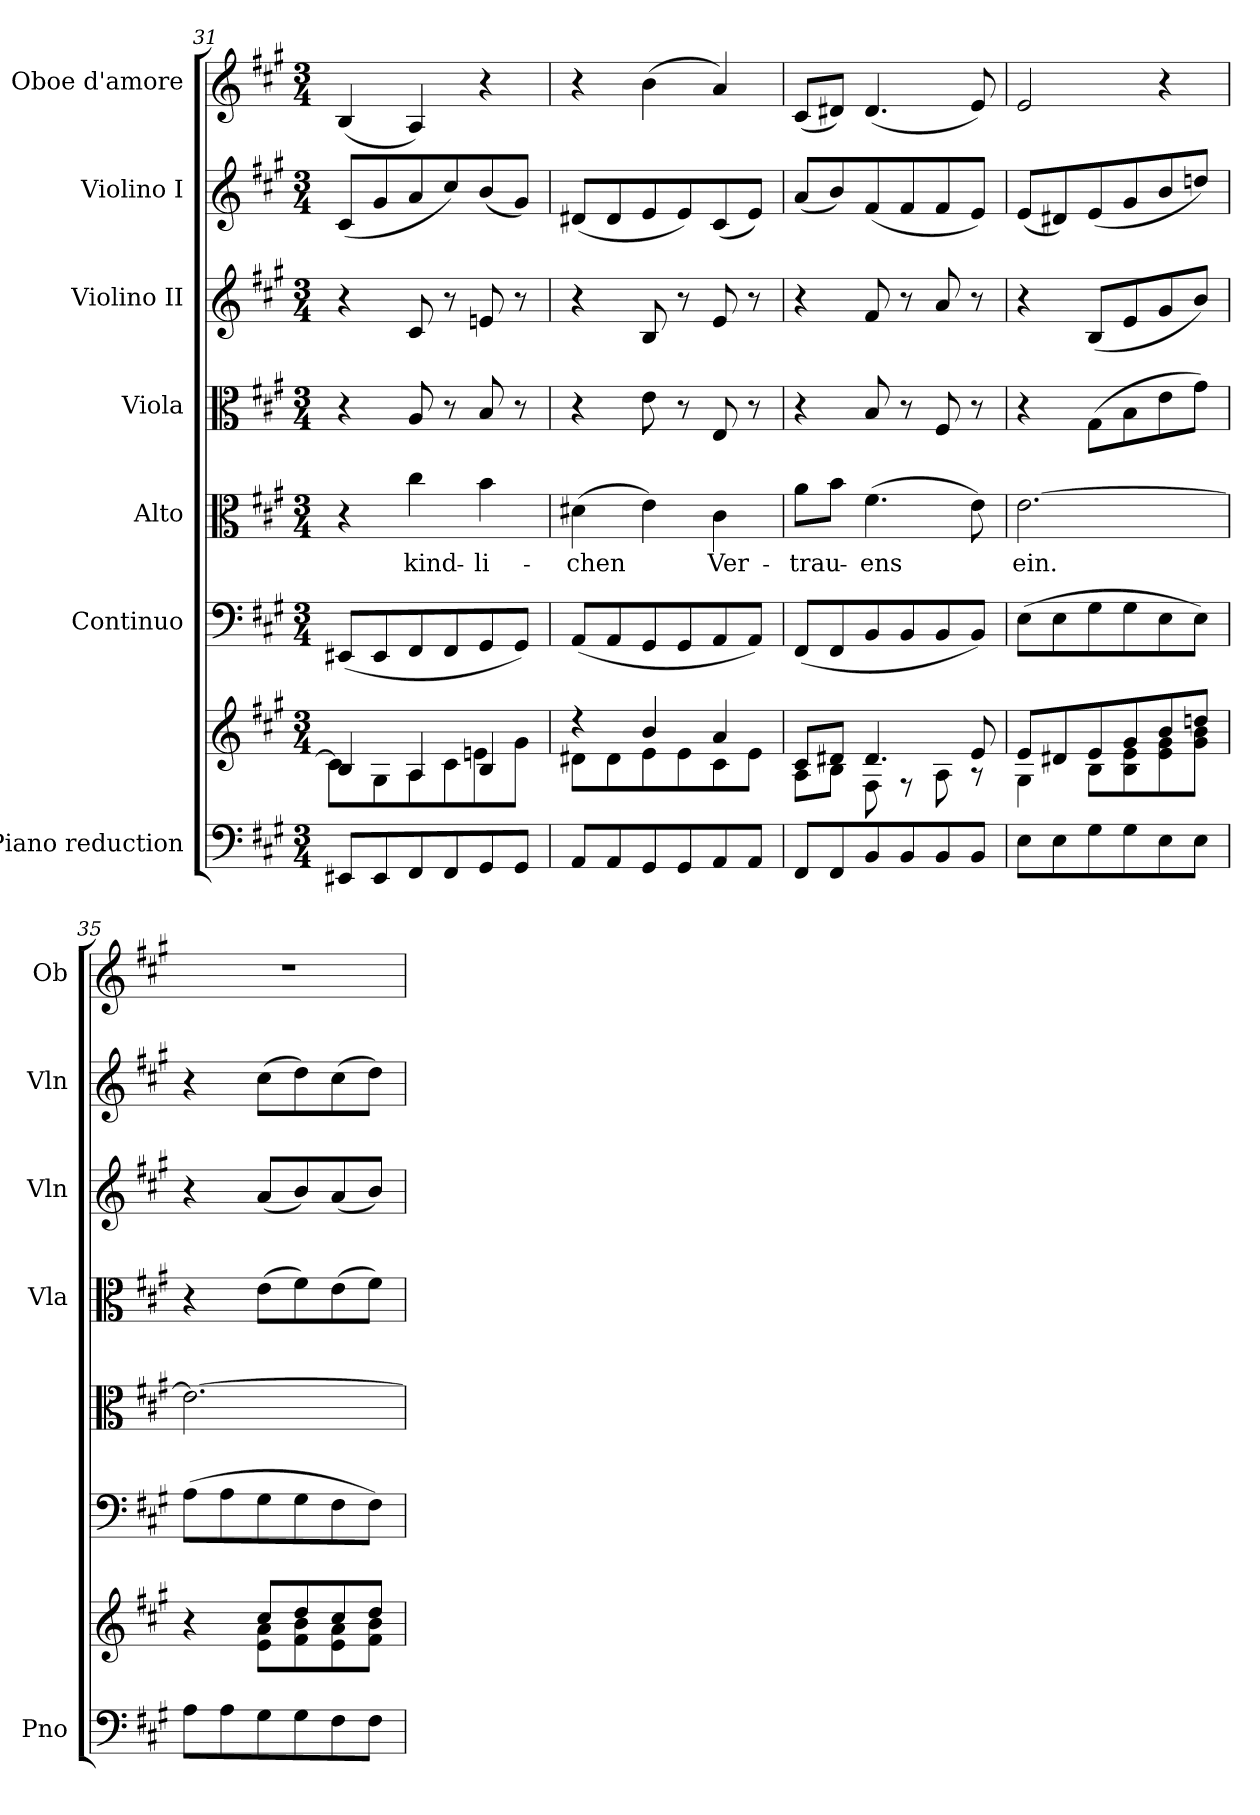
**kern	**kern	**kern	**kern	**text	**kern	**kern	**kern	**kern
*part7	*part7	*part6	*part5	*part5	*part4	*part3	*part2	*part1
*staff8	*staff7	*staff6	*staff5	*staff5	*staff4	*staff3	*staff2	*staff1
*I"Piano reduction	*	*I"Continuo	*I"Alto	*	*I"Viola	*I"Violino II	*I"Violino I	*I"Oboe d'amore
*I'Pno	*	*	*	*	*I'Vla	*I'Vln	*I'Vln	*I'Ob
*clefF4	*clefG2	*clefF4	*clefC3	*	*clefC3	*clefG2	*clefG2	*clefG2
*k[f#c#g#]	*k[f#c#g#]	*k[f#c#g#]	*k[f#c#g#]	*	*k[f#c#g#]	*k[f#c#g#]	*k[f#c#g#]	*k[f#c#g#]
*M3/4	*M3/4	*M3/4	*M3/4	*	*M3/4	*M3/4	*M3/4	*M3/4
=31	=31	=31	=31	=31	=31	=31	=31	=31
*	*^	*	*	*	*	*	*	*
8EE#X/L	4B/	8c#\L]	(8EE#X/L	4r	.	4r	4r	(8c#/L	(4B/
8EE#/	.	8G#\	8EE#/	.	.	.	.	8g#/	.
!	!	!	!	!	!LO:LY:b	!	!	!	!
8FF#/	4A/	8A\	8FF#/	4cc#\	kind-	8A/	8c#/	8a/	4A/)
8FF#/	.	8c#\	8FF#/	.	.	8r	8r	8cc#/)	.
!	!	!	!	!	!LO:LY:b	!	!	!	!
8GG#/	4B/	8en\	8GG#/	4b\	-li-	8B/	8en/	(8b/	4r
8GG#/J	.	8g#\J	8GG#/J)	.	.	8r	8r	8g#/J)	.
=32	=32	=32	=32	=32	=32	=32	=32	=32	=32
!	!	!	!	!	!LO:LY:b	!	!	!	!
8AA/L	4r	8d#X\L	(8AA/L	(4d#X\	-chen	4r	4r	(8d#X/L	4r
8AA/	.	8d#\	8AA/	.	.	.	.	8d#/	.
8GG#/	4b/	8e\	8GG#/	4e\)	.	8e\	8B/	8e/	(4b\
8GG#/	.	8e\	8GG#/	.	.	8r	8r	8e/)	.
!	!	!	!	!	!LO:LY:b	!	!	!	!
8AA/	4a/	8c#\	8AA/	4c#\	Ver-	8E/	8e/	(8c#/	4a/)
8AA/J	.	8e\J	8AA/J)	.	.	8r	8r	8e/J)	.
=33	=33	=33	=33	=33	=33	=33	=33	=33	=33
!	!	!	!	!	!LO:LY:b	!	!	!	!
8FF#/L	8c#/L	8A\L	(8FF#/L	8a\L	-trau-	4r	4r	(8a/L	(8c#/L
8FF#/	8d#X/J	8B\J	8FF#/	8b\J	.	.	.	8b/)	8d#X/J)
!	!	!	!	!	!LO:LY:b	!	!	!	!
8BB/	4.d#/	8F#\	8BB/	(4.f#\	-ens	8B/	8f#/	(8f#/	(4.d#/
8BB/	.	8r	8BB/	.	.	8r	8r	8f#/	.
8BB/	.	8A\	8BB/	.	.	8F#/	8a/	8f#/	.
8BB/J	8e/	8r	8BB/J)	8e\)	.	8r	8r	8e/J)	8e/)
=34	=34	=34	=34	=34	=34	=34	=34	=34	=34
!	!	!	!	!	!LO:LY:b	!	!	!	!
8E\L	8e/L	4G#\	(8E\L	[2.e\	ein.	4r	4r	(8e/L	2e/
8E\	8d#X/	.	8E\	.	.	.	.	8d#X/)	.
8G#\	8e/	8B\L	8G#\	.	.	(8G#\L	(8B/L	(8e/	.
8G#\	8g#/	8B\ 8e\	8G#\	.	.	8B\	8e/	8g#/	.
8E\	8b/	8e\ 8g#\	8E\	.	.	8e\	8g#/	8b/	4r
8E\J	8ddn/J	8g#\ 8b\J	8E\J)	.	.	8g#\J)	8b/J)	8ddn/J)	.
=35	=35	=35	=35	=35	=35	=35	=35	=35	=35
8A\L	4r	4ryy	(8A\L	2.e\_	.	4r	4r	4r	2.r
8A\	.	.	8A\	.	.	.	.	.	.
8G#\	8cc#/L	8e\ 8a\L	8G#\	.	.	(8e\L	(8a/L	(8cc#\L	.
8G#\	8dd/	8f#\ 8b\	8G#\	.	.	8f#\)	8b/)	8dd\)	.
8F#\	8cc#/	8e\ 8a\	8F#\	.	.	(8e\	(8a/	(8cc#\	.
8F#\J	8dd/J	8f#\ 8b\J	8F#\J)	.	.	8f#\J)	8b/J)	8dd\J)	.
*	*v	*v	*	*	*	*	*	*	*
=	=	=	=	=	=	=	=	=
*-	*-	*-	*-	*-	*-	*-	*-	*-
